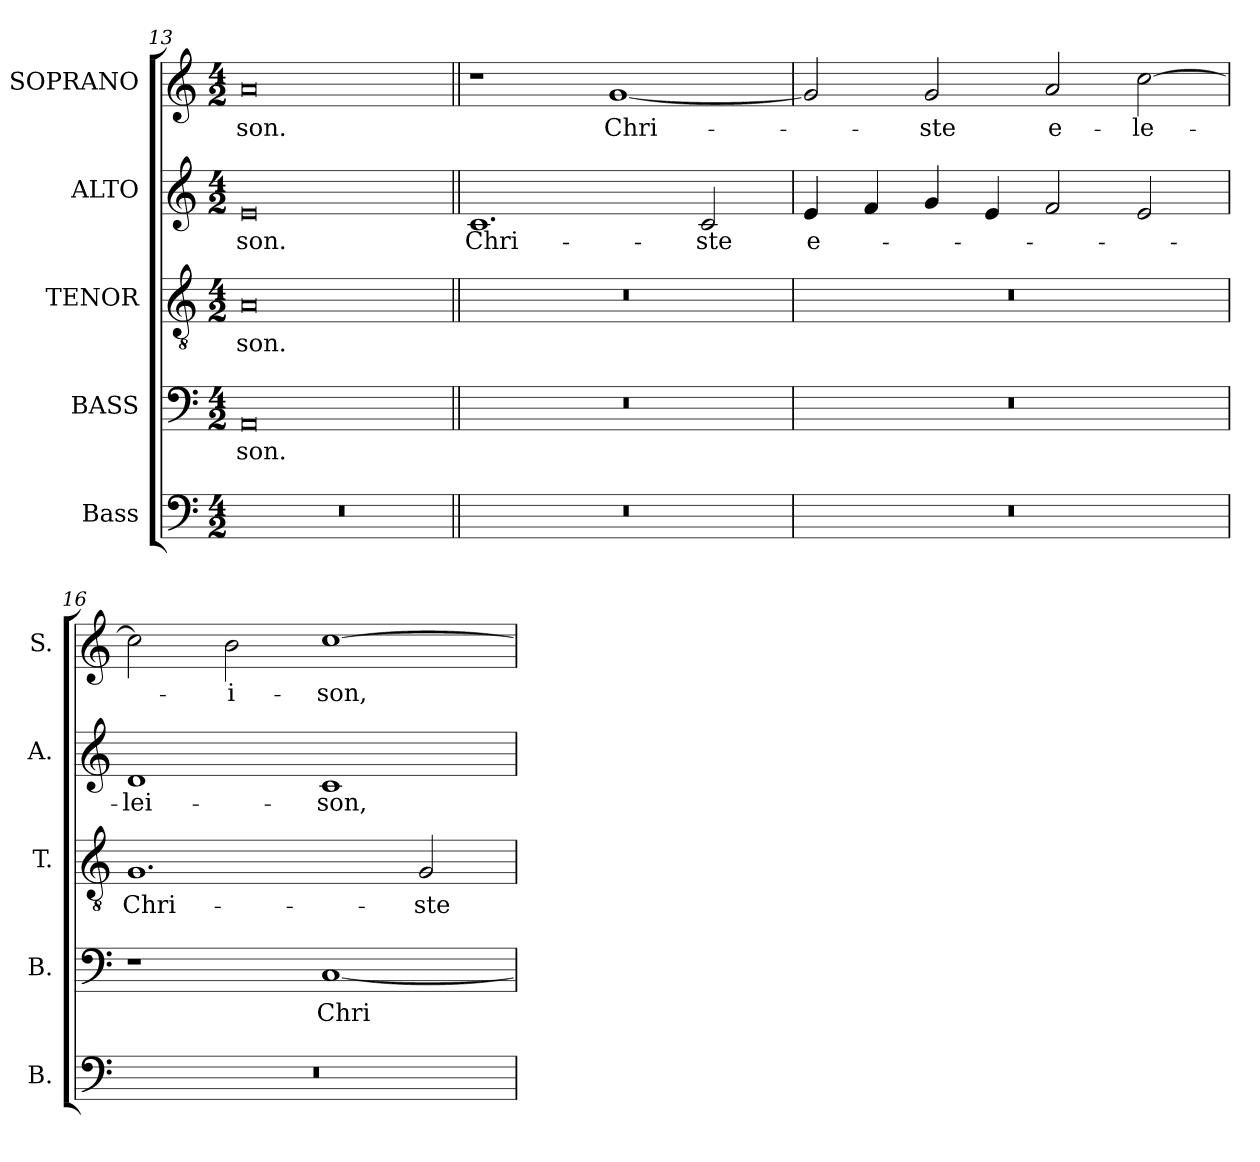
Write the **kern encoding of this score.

**kern	**kern	**text	**kern	**text	**kern	**text	**kern	**text
*part5	*part4	*part4	*part3	*part3	*part2	*part2	*part1	*part1
*staff5	*staff4	*staff4	*staff3	*staff3	*staff2	*staff2	*staff1	*staff1
*I"Bass	*I"BASS	*	*I"TENOR	*	*I"ALTO	*	*I"SOPRANO	*
*I'B.	*I'B.	*	*I'T.	*	*I'A.	*	*I'S.	*
*clefF4	*clefF4	*	*clefGv2	*	*clefG2	*	*clefG2	*
*	*	*	*ITrd7c12	*	*	*	*	*
*k[]	*k[]	*	*k[]	*	*k[]	*	*k[]	*
*C:	*C:	*	*C:	*	*C:	*	*C:	*
*M4/2	*M4/2	*	*M4/2	*	*M4/2	*	*M4/2	*
=13	=13	=13	=13	=13	=13	=13	=13	=13
!LO:N:vis=1	!	!	!	!	!	!	!	!
!	!	!LO:LY:b:color=#000000	!	!	!	!	!	!
!	!	!	!	!LO:LY:b:color=#000000	!	!	!	!
!	!	!	!	!	!	!LO:LY:b:color=#000000	!	!
!	!	!	!	!	!	!	!	!LO:LY:b:color=#000000
0r	0AAi	-son.	0AAi	-son.	0ei	-son.	0ai	-son.
!!LO:LB:g=z
=14||	=14||	=14||	=14||	=14||	=14||	=14||	=14||	=14||
!LO:N:vis=1	!LO:N:vis=1	!	!LO:N:vis=1	!	!	!	!	!
!	!	!	!	!	!	!LO:LY:b:color=#000000	!	!
0r	0r	.	0r	.	1.ci	Chri-	1r	.
!	!	!	!	!	!	!	!	!LO:LY:b:color=#000000
.	.	.	.	.	.	.	[1gi	Chri-
!	!	!	!	!	!	!LO:LY:b:color=#000000	!	!
.	.	.	.	.	2ci/	-ste	.	.
=15	=15	=15	=15	=15	=15	=15	=15	=15
!LO:N:vis=1	!LO:N:vis=1	!	!LO:N:vis=1	!	!	!	!	!
!	!	!	!	!	!	!LO:LY:b:color=#000000	!	!
0r	0r	.	0r	.	4ei/	e-	2gi/]	.
.	.	.	.	.	4fi/	.	.	.
!	!	!	!	!	!	!	!	!LO:LY:b:color=#000000
.	.	.	.	.	4gi/	.	2gi/	-ste
.	.	.	.	.	4ei/	.	.	.
!	!	!	!	!	!	!	!	!LO:LY:b:color=#000000
.	.	.	.	.	2fi/	.	2ai/	e-
!	!	!	!	!	!	!	!	!LO:LY:b:color=#000000
.	.	.	.	.	2ei/	.	[2cci\	-le-
=16	=16	=16	=16	=16	=16	=16	=16	=16
!LO:N:vis=1	!	!	!	!	!	!	!	!
!	!	!	!	!LO:LY:b:color=#000000	!	!	!	!
!	!	!	!	!	!	!LO:LY:b:color=#000000	!	!
0r	1r	.	1.GGi	Chri-	1di	-lei-	2cci\]	.
!	!	!	!	!	!	!	!	!LO:LY:b:color=#000000
.	.	.	.	.	.	.	2bi\	-i-
!	!	!LO:LY:b:color=#000000	!	!	!	!	!	!
!	!	!	!	!	!	!LO:LY:b:color=#000000	!	!
!	!	!	!	!	!	!	!	!LO:LY:b:color=#000000
.	[1Ci	Chri-	.	.	1ci	-son,	[1cci	-son,
!	!	!	!	!LO:LY:b:color=#000000	!	!	!	!
.	.	.	2GGi/	-ste	.	.	.	.
=	=	=	=	=	=	=	=	=
*-	*-	*-	*-	*-	*-	*-	*-	*-
